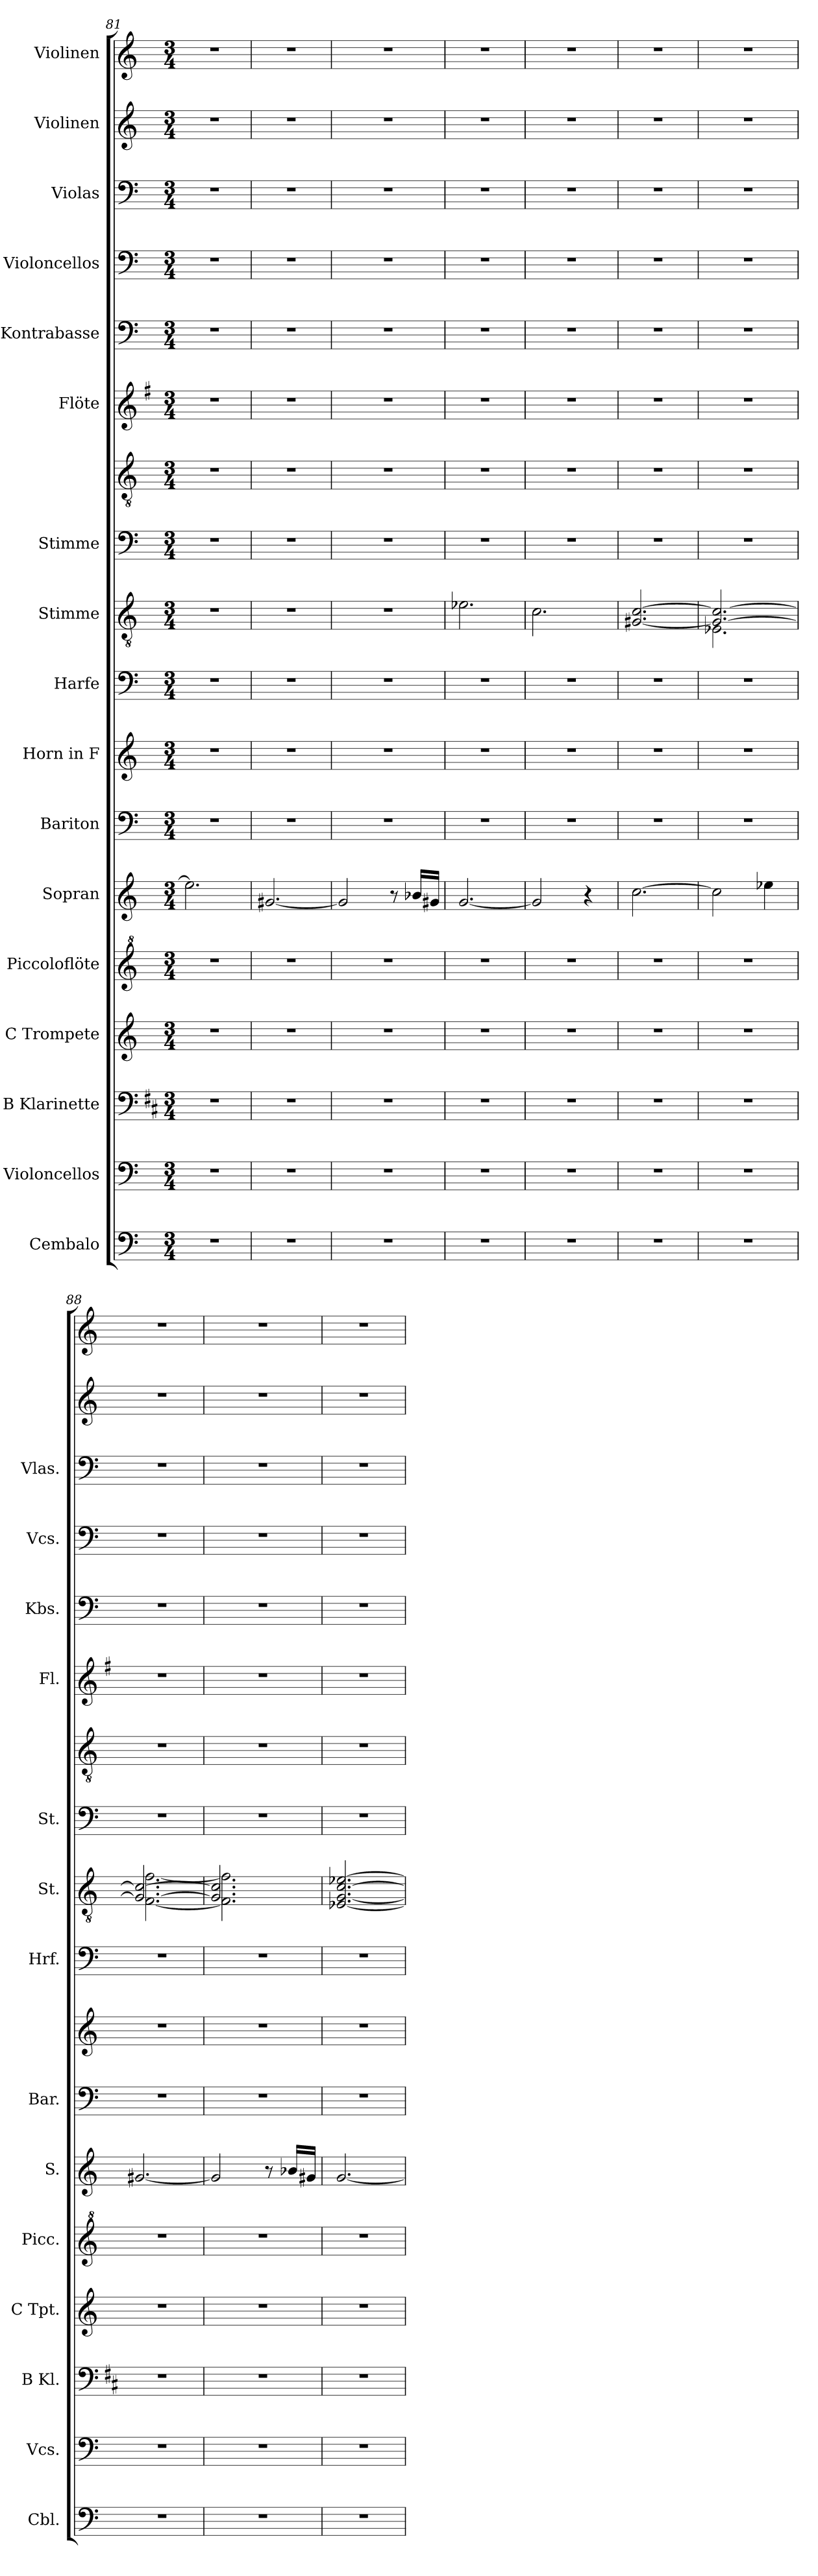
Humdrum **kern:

**kern	**kern	**kern	**kern	**kern	**kern	**kern	**kern	**kern	**kern	**kern	**kern	**kern	**kern	**kern	**kern	**kern	**kern
*part17	*part16	*part15	*part14	*part13	*part12	*part11	*part10	*part9	*part8	*part7	*part7	*part6	*part5	*part4	*part3	*part2	*part1
*staff18	*staff17	*staff16	*staff15	*staff14	*staff13	*staff12	*staff11	*staff10	*staff9	*staff8	*staff7	*staff6	*staff5	*staff4	*staff3	*staff2	*staff1
*I"Cembalo	*I"Violoncellos	*I"B Klarinette	*I"C Trompete	*I"Piccoloflöte	*I"Sopran	*I"Bariton	*I"Horn in F	*I"Harfe	*I"Stimme	*I"Stimme	*	*I"Flöte	*I"Kontrabasse	*I"Violoncellos	*I"Violas	*I"Violinen	*I"Violinen
*I'Cbl.	*I'Vcs.	*I'B Kl.	*I'C Tpt.	*I'Picc.	*I'S.	*I'Bar.	*	*I'Hrf.	*I'St.	*I'St.	*	*I'Fl.	*I'Kbs.	*I'Vcs.	*I'Vlas.	*	*
*clefF4	*clefF4	*clefF4	*clefG2	*clefG^2	*clefG2	*clefF4	*clefG2	*clefF4	*clefGv2	*clefF4	*clefGv2	*clefG2	*clefF4	*clefF4	*clefF4	*clefG2	*clefG2
*	*	*ITrd1c2	*	*ITrd-7c-12	*	*	*ITrd4c7	*	*	*	*	*	*	*	*	*	*
*k[]	*k[]	*k[]	*k[]	*k[]	*k[]	*k[]	*k[b-]	*k[]	*k[]	*k[]	*k[]	*k[f#]	*k[]	*k[]	*k[]	*k[]	*k[]
*M3/4	*M3/4	*M3/4	*M3/4	*M3/4	*M3/4	*M3/4	*M3/4	*M3/4	*M3/4	*M3/4	*M3/4	*M3/4	*M3/4	*M3/4	*M3/4	*M3/4	*M3/4
=81	=81	=81	=81	=81	=81	=81	=81	=81	=81	=81	=81	=81	=81	=81	=81	=81	=81
2.r	2.r	2.r	2.r	2.r	2.ee-\]	2.r	2.r	2.r	2.r	2.r	2.r	2.r	2.r	2.r	2.r	2.r	2.r
!!LO:PB:g=z
=82	=82	=82	=82	=82	=82	=82	=82	=82	=82	=82	=82	=82	=82	=82	=82	=82	=82
2.r	2.r	2.r	2.r	2.r	[2.g#X/	2.r	2.r	2.r	2.r	2.r	2.r	2.r	2.r	2.r	2.r	2.r	2.r
=83	=83	=83	=83	=83	=83	=83	=83	=83	=83	=83	=83	=83	=83	=83	=83	=83	=83
2.r	2.r	2.r	2.r	2.r	2g#/]	2.r	2.r	2.r	2.r	2.r	2.r	2.r	2.r	2.r	2.r	2.r	2.r
.	.	.	.	.	8r	.	.	.	.	.	.	.	.	.	.	.	.
.	.	.	.	.	16b-X/LL	.	.	.	.	.	.	.	.	.	.	.	.
.	.	.	.	.	16g#X/JJ	.	.	.	.	.	.	.	.	.	.	.	.
=84	=84	=84	=84	=84	=84	=84	=84	=84	=84	=84	=84	=84	=84	=84	=84	=84	=84
2.r	2.r	2.r	2.r	2.r	[2.g/	2.r	2.r	2.r	2.e-X\	2.r	2.r	2.r	2.r	2.r	2.r	2.r	2.r
=85	=85	=85	=85	=85	=85	=85	=85	=85	=85	=85	=85	=85	=85	=85	=85	=85	=85
2.r	2.r	2.r	2.r	2.r	2g/]	2.r	2.r	2.r	2.c\	2.r	2.r	2.r	2.r	2.r	2.r	2.r	2.r
.	.	.	.	.	4r	.	.	.	.	.	.	.	.	.	.	.	.
=86	=86	=86	=86	=86	=86	=86	=86	=86	=86	=86	=86	=86	=86	=86	=86	=86	=86
2.r	2.r	2.r	2.r	2.r	[2.cc\	2.r	2.r	2.r	[2.G#X/ [2.c/	2.r	2.r	2.r	2.r	2.r	2.r	2.r	2.r
=87	=87	=87	=87	=87	=87	=87	=87	=87	=87	=87	=87	=87	=87	=87	=87	=87	=87
*	*	*	*	*	*	*	*	*	*^	*	*	*	*	*	*	*	*
2.r	2.r	2.r	2.r	2.r	2cc\]	2.r	2.r	2.r	2.G#/_ 2.c/_	2.E-X\	2.r	2.r	2.r	2.r	2.r	2.r	2.r	2.r
.	.	.	.	.	4ee-X\	.	.	.	.	.	.	.	.	.	.	.	.	.
=88	=88	=88	=88	=88	=88	=88	=88	=88	=88	=88	=88	=88	=88	=88	=88	=88	=88	=88
2.r	2.r	2.r	2.r	2.r	[2.g#X/	2.r	2.r	2.r	2.G#/_ 2.c/_	[2.F\ [2.f\	2.r	2.r	2.r	2.r	2.r	2.r	2.r	2.r
=89	=89	=89	=89	=89	=89	=89	=89	=89	=89	=89	=89	=89	=89	=89	=89	=89	=89	=89
2.r	2.r	2.r	2.r	2.r	2g#/]	2.r	2.r	2.r	2.G#/] 2.c/]	2.F\] 2.f\]	2.r	2.r	2.r	2.r	2.r	2.r	2.r	2.r
.	.	.	.	.	8r	.	.	.	.	.	.	.	.	.	.	.	.	.
.	.	.	.	.	16b-X/LL	.	.	.	.	.	.	.	.	.	.	.	.	.
.	.	.	.	.	16g#X/JJ	.	.	.	.	.	.	.	.	.	.	.	.	.
*	*	*	*	*	*	*	*	*	*v	*v	*	*	*	*	*	*	*	*
=90	=90	=90	=90	=90	=90	=90	=90	=90	=90	=90	=90	=90	=90	=90	=90	=90	=90
2.r	2.r	2.r	2.r	2.r	[2.g/	2.r	2.r	2.r	[2.E-X/ [2.G/ [2.c/ [2.e-X/	2.r	2.r	2.r	2.r	2.r	2.r	2.r	2.r
=	=	=	=	=	=	=	=	=	=	=	=	=	=	=	=	=	=
*-	*-	*-	*-	*-	*-	*-	*-	*-	*-	*-	*-	*-	*-	*-	*-	*-	*-
